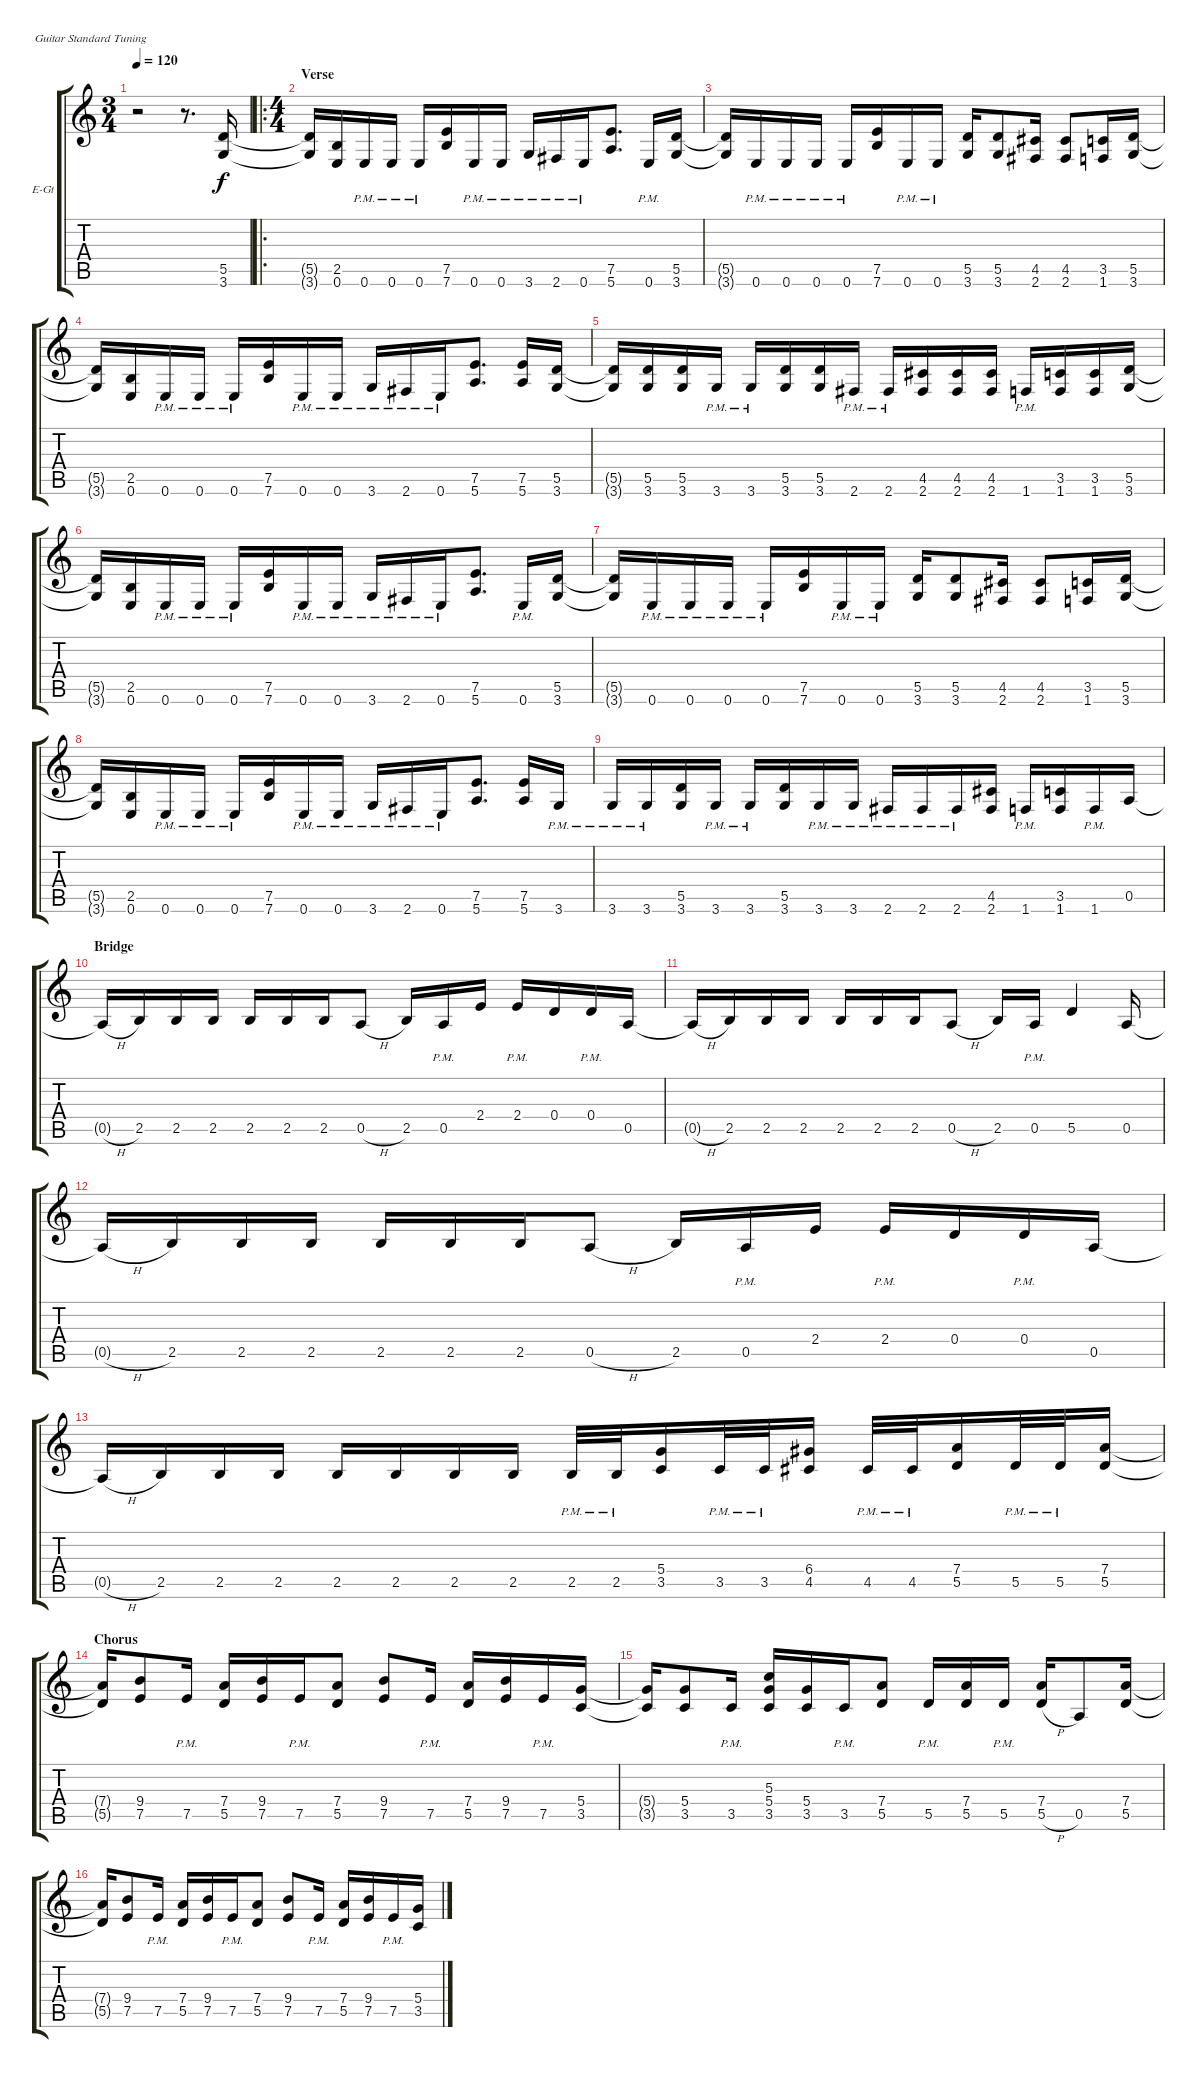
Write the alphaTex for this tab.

\defaultSystemsLayout 4
\bracketExtendMode groupsimilarinstruments
\firstSystemTrackNameOrientation horizontal
\otherSystemsTrackNameOrientation horizontal
\track ("Left Guitar" "E-Gt") {instrument overdrivenguitar}
\staff {score tabs}
\tuning (E4 B3 G3 D3 A2 E2)
\ts (3 4)
\tempo 120
\clef g2
\scale
0.192566
\ks c
r.2{dy f instrument overdrivenguitar} r.8{d} (3.6 5.5).16 |
\ro
\ts (4 4)
\section ("" "Verse")
\scale
0.32004 (3.6{t} 5.5{t}).16 (0.6 2.5).16 0.6{pm}.16 0.6{pm}.16 0.6{pm}.16 (7.6 7.5).16 0.6{pm}.16 0.6{pm}.16 3.6{pm}.16 2.6{pm}.16 0.6{pm}.16 (5.6 7.5).8{d} 0.6{pm}.16 (3.6 5.5).16 |
\scale
0.333333 (3.6{t} 5.5{t}).16 0.6{pm}.16 0.6{pm}.16 0.6{pm}.16 0.6{pm}.16 (7.6 7.5).16 0.6{pm}.16 0.6{pm}.16 (3.6 5.5).16 (5.5 3.6).8 (2.6 4.5).16 (2.6 4.5).8 (1.6 3.5).16 (3.6 5.5).16 |
(3.6{t} 5.5{t}).16 (0.6 2.5).16 0.6{pm}.16 0.6{pm}.16 0.6{pm}.16 (7.6 7.5).16 0.6{pm}.16 0.6{pm}.16 3.6{pm}.16 2.6{pm}.16 0.6{pm}.16 (5.6 7.5).8{d} (5.6 7.5).16 (3.6 5.5).16 |
(5.5{t} 3.6{t}).16 (5.5 3.6).16 (5.5 3.6).16 3.6{pm}.16 3.6{pm}.16 (5.5 3.6).16 (5.5 3.6).16 2.6{pm}.16 2.6{pm}.16 (4.5 2.6).16 (4.5 2.6).16 (4.5 2.6).16 1.6{pm}.16 (3.5 1.6).16 (3.5 1.6).16 (3.6 5.5).16 |
\scale
0.514642 (3.6{t} 5.5{t}).16 (0.6 2.5).16 0.6{pm}.16 0.6{pm}.16 0.6{pm}.16 (7.6 7.5).16 0.6{pm}.16 0.6{pm}.16 3.6{pm}.16 2.6{pm}.16 0.6{pm}.16 (5.6 7.5).8{d} 0.6{pm}.16 (3.6 5.5).16 |
\scale
0.485092 (3.6{t} 5.5{t}).16 0.6{pm}.16 0.6{pm}.16 0.6{pm}.16 0.6{pm}.16 (7.6 7.5).16 0.6{pm}.16 0.6{pm}.16 (3.6 5.5).16 (5.5 3.6).8 (2.6 4.5).16 (2.6 4.5).8 (1.6 3.5).16 (3.6 5.5).16 |
(3.6{t} 5.5{t}).16 (0.6 2.5).16 0.6{pm}.16 0.6{pm}.16 0.6{pm}.16 (7.6 7.5).16 0.6{pm}.16 0.6{pm}.16 3.6{pm}.16 2.6{pm}.16 0.6{pm}.16 (5.6 7.5).8{d} (5.6 7.5).16 3.6{pm}.16 |
3.6{pm}.16 3.6{pm}.16 (3.6 5.5).16 3.6{pm}.16 3.6{pm}.16 (3.6 5.5).16 3.6{pm}.16 3.6{pm}.16 2.6{pm}.16 2.6{pm}.16 2.6{pm}.16 (2.6 4.5).16 1.6{pm}.16 (1.6 3.5).16 1.6{pm}.16 0.5.16 |
\section ("" "Bridge")
\scale
0.525623 0.5{h t}.16 2.5.16 2.5.16 2.5.16 2.5.16 2.5.16 2.5.16 0.5{h}.8 2.5.16 0.5{pm}.16 2.4.16 2.4{pm}.16 0.4.16 0.4{pm}.16 0.5.16 |
\scale
0.474276 0.5{h t}.16 2.5.16 2.5.16 2.5.16 2.5.16 2.5.16 2.5.16 0.5{h}.8 2.5.16 0.5{pm}.16 5.5.4 0.5.16 |
\scale
0.52114 0.5{h t}.16 2.5.16 2.5.16 2.5.16 2.5.16 2.5.16 2.5.16 0.5{h}.8 2.5.16 0.5{pm}.16 2.4.16 2.4{pm}.16 0.4.16 0.4{pm}.16 0.5.16 |
\scale
0.481736 0.5{h t}.16 2.5.16 2.5.16 2.5.16 2.5.16 2.5.16 2.5.16 2.5.16 2.5{pm}.32 2.5{pm}.32 (3.5 5.4).16 3.5{pm}.32 3.5{pm}.32 (4.5 6.4).16 4.5{pm}.32 4.5{pm}.32 (5.5 7.4).16 5.5{pm}.32 5.5{pm}.32 (5.5 7.4).16 |
\section ("" "Chorus")
(5.5{t} 7.4{t}).16 (7.5 9.4).8 7.5{pm}.16 (5.5 7.4).16 (7.5 9.4).16 7.5{pm}.16 (5.5 7.4).8 (7.5 9.4).8 7.5{pm}.16 (5.5 7.4).16 (7.5 9.4).16 7.5{pm}.16 (3.5 5.4).16 |
(3.5{t} 5.4{t}).16 (3.5 5.4).8 3.5{pm}.16 (3.5 5.4 5.3).16 (3.5 5.4).16 3.5{pm}.16 (5.5 7.4).8 5.5{pm}.16 (5.5 7.4).16 5.5{pm}.16 (5.5{h} 7.4).16 0.5.8 (5.5 7.4).16 |
(5.5{t} 7.4{t}).16 (7.5 9.4).8 7.5{pm}.16 (5.5 7.4).16 (7.5 9.4).16 7.5{pm}.16 (5.5 7.4).8 (7.5 9.4).8 7.5{pm}.16 (5.5 7.4).16 (7.5 9.4).16 7.5{pm}.16 (3.5 5.4).16
